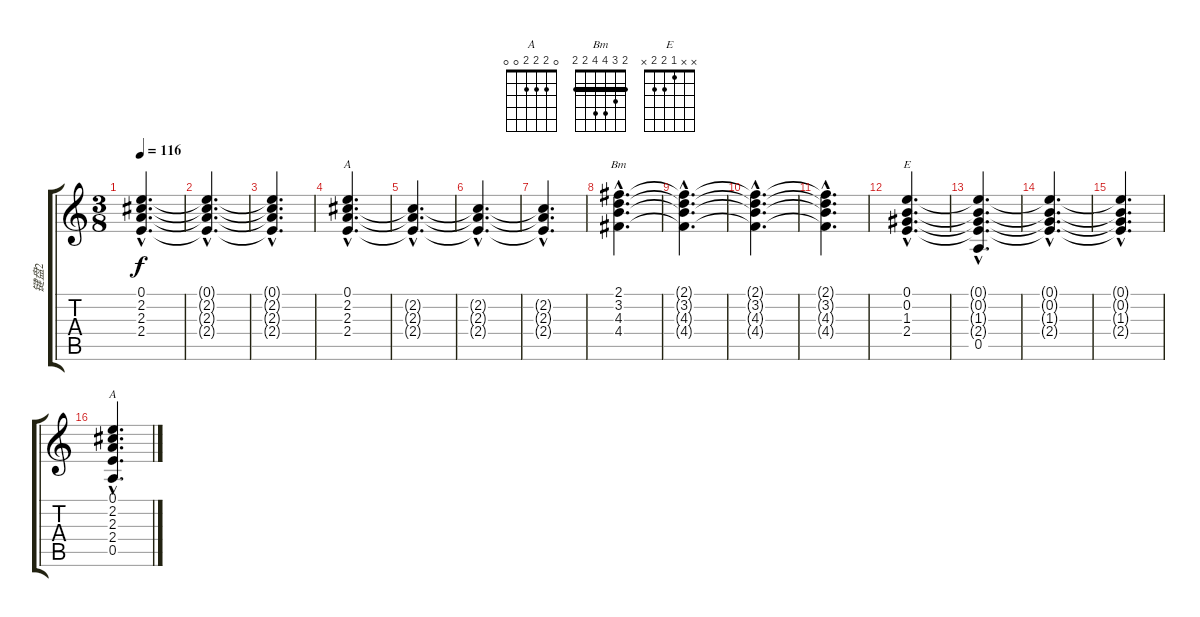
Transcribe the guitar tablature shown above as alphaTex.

\track ("键盘2" "键盘2") {instrument acousticguitarnylon}
\staff {score tabs}
\tuning (E4 B3 G3 D3 A2 E2) {hide}
\chord ("A" x 2 2 2 x x)
\chord ("Bm" 2 3 4 4 2 2) {barre 2}
\chord ("E" x x 1 2 2 x)
\chord ("A" 0 2 2 2 0 0)
\ts (3 8)
\tempo 116
\clef g2
\ks c
(0.1{hac t} 2.2{hac t} 2.3{hac t} 2.4{hac t}).4{d dy f} |
(0.1{hac t} 2.2{hac t} 2.3{hac t} 2.4{hac t}).4{d} |
(0.1{hac t} 2.2{hac t} 2.3{hac t} 2.4{hac t}).4{d} |
(0.1{hac} 2.2{hac} 2.3{hac} 2.4{hac}).4{d ch "A"} |
(2.2{hac t} 2.3{hac t} 2.4{hac t}).4{d} |
(2.2{hac t} 2.3{hac t} 2.4{hac t}).4{d} |
(2.2{hac t} 2.3{hac t} 2.4{hac t}).4{d} |
(2.1{hac} 3.2{hac} 4.3{hac} 4.4{hac}).4{d ch "Bm"} |
(2.1{hac t} 3.2{hac t} 4.3{hac t} 4.4{hac t}).4{d} |
(2.1{hac t} 3.2{hac t} 4.3{hac t} 4.4{hac t}).4{d} |
(2.1{hac t} 3.2{hac t} 4.3{hac t} 4.4{hac t}).4{d} |
(0.1{hac} 0.2{hac} 1.3{hac} 2.4{hac}).4{d ch "E"} |
(0.1{hac t} 0.2{hac t} 1.3{hac t} 2.4{hac t} 0.5{hac}).4{d} |
(0.1{hac t} 0.2{hac t} 1.3{hac t} 2.4{hac t}).4{d} |
(0.1{hac t} 0.2{hac t} 1.3{hac t} 2.4{hac t}).4{d} |
(0.1{hac} 2.2{hac} 2.3{hac} 2.4{hac} 0.5{hac}).4{d ch "A"}
